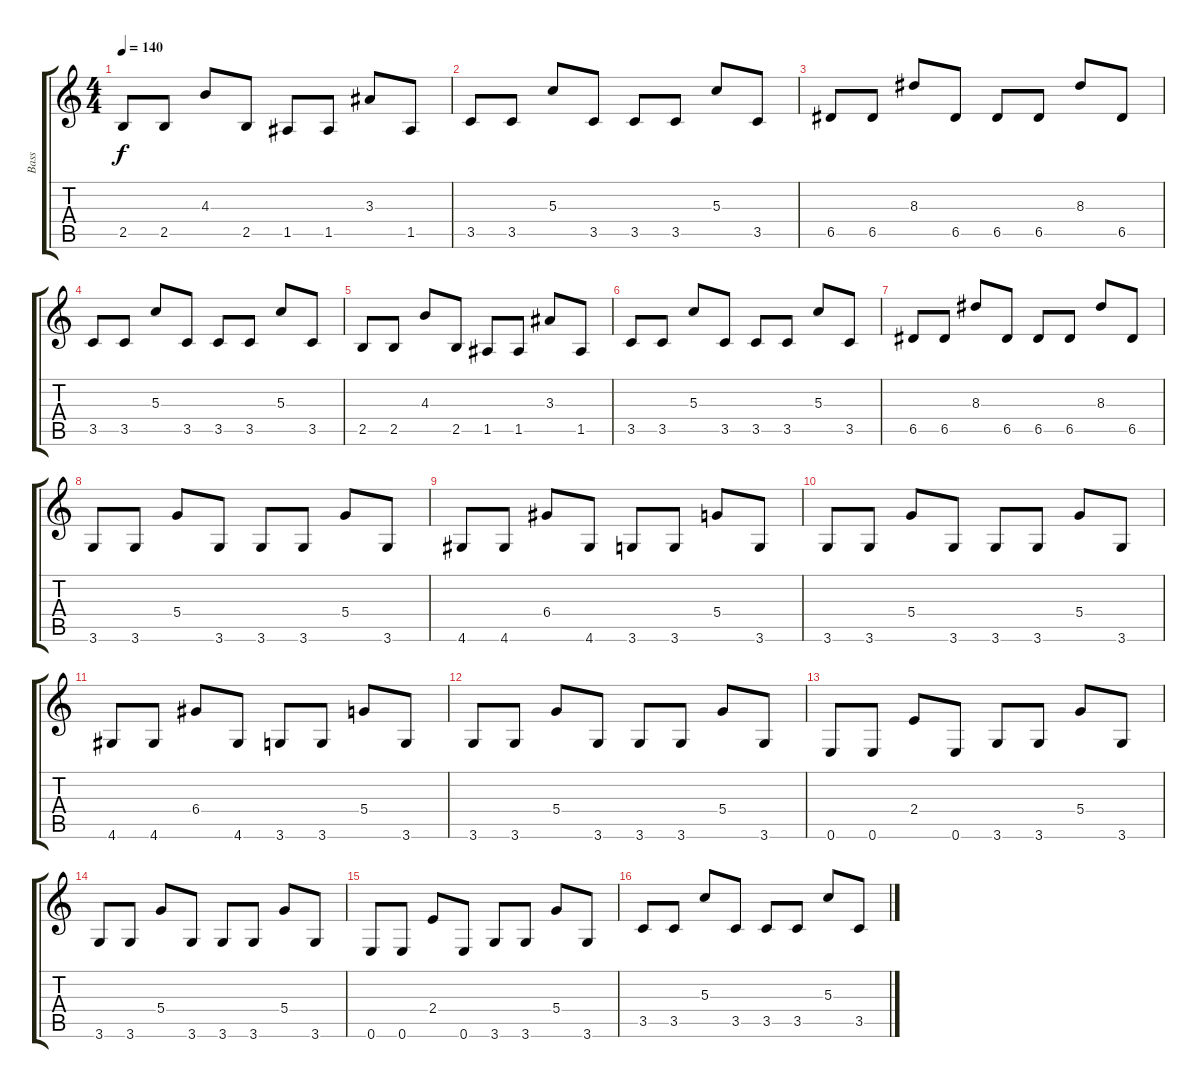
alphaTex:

\track ("Bass" "Bass") {instrument electricbassfinger}
\staff {score tabs}
\tuning (E4 B3 G3 D3 A2 E2) {hide}
\ts (4 4)
\tempo 140
\clef g2
\ks c
2.5.8{dy f} 2.5.8 4.3.8 2.5.8 1.5.8 1.5.8 3.3.8 1.5.8 |
3.5.8 3.5.8 5.3.8 3.5.8 3.5.8 3.5.8 5.3.8 3.5.8 |
6.5.8 6.5.8 8.3.8 6.5.8 6.5.8 6.5.8 8.3.8 6.5.8 |
3.5.8 3.5.8 5.3.8 3.5.8 3.5.8 3.5.8 5.3.8 3.5.8 |
2.5.8 2.5.8 4.3.8 2.5.8 1.5.8 1.5.8 3.3.8 1.5.8 |
3.5.8 3.5.8 5.3.8 3.5.8 3.5.8 3.5.8 5.3.8 3.5.8 |
6.5.8 6.5.8 8.3.8 6.5.8 6.5.8 6.5.8 8.3.8 6.5.8 |
3.6.8 3.6.8 5.4.8 3.6.8 3.6.8 3.6.8 5.4.8 3.6.8 |
4.6.8 4.6.8 6.4.8 4.6.8 3.6.8 3.6.8 5.4.8 3.6.8 |
3.6.8 3.6.8 5.4.8 3.6.8 3.6.8 3.6.8 5.4.8 3.6.8 |
4.6.8 4.6.8 6.4.8 4.6.8 3.6.8 3.6.8 5.4.8 3.6.8 |
3.6.8 3.6.8 5.4.8 3.6.8 3.6.8 3.6.8 5.4.8 3.6.8 |
0.6.8 0.6.8 2.4.8 0.6.8 3.6.8 3.6.8 5.4.8 3.6.8 |
3.6.8 3.6.8 5.4.8 3.6.8 3.6.8 3.6.8 5.4.8 3.6.8 |
0.6.8 0.6.8 2.4.8 0.6.8 3.6.8 3.6.8 5.4.8 3.6.8 |
3.5.8 3.5.8 5.3.8 3.5.8 3.5.8 3.5.8 5.3.8 3.5.8
